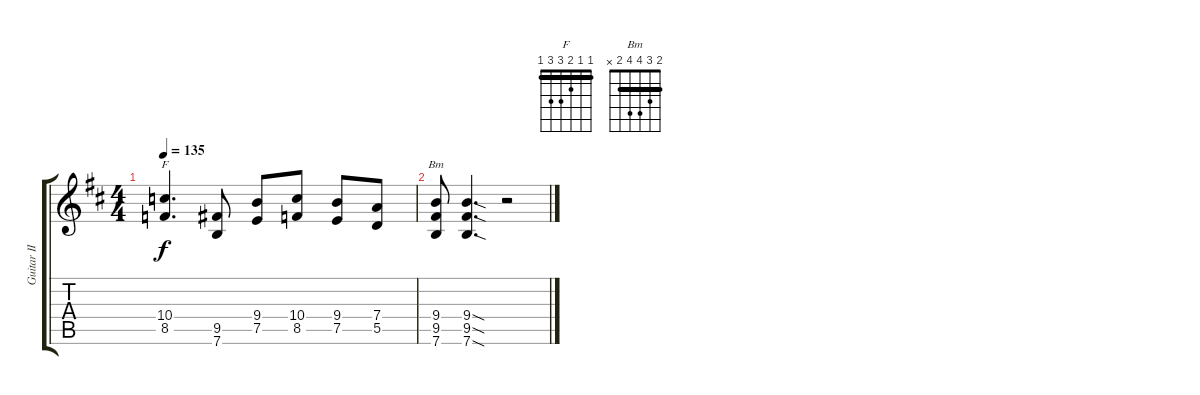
\track ("Guitar II" "Guitar II") {instrument distortionguitar}
\staff {score tabs}
\tuning (E4 B3 G3 D3 A2 E2) {hide}
\chord ("F" 1 1 2 3 3 1) {barre 1}
\chord ("Bm" 2 3 4 4 2 x) {barre 2}
\ts (4 4)
\tempo 135
\clef g2
\ks bminor
(10.4 8.5).4{d ch "F" dy f} (9.5 7.6).8 (9.4 7.5).8 (10.4 8.5).8 (9.4 7.5).8 (7.4 5.5).8 |
(9.4 9.5 7.6).8{ch "Bm"} (9.4{sod} 9.5{sod} 7.6{sod}).4{d} r.2
